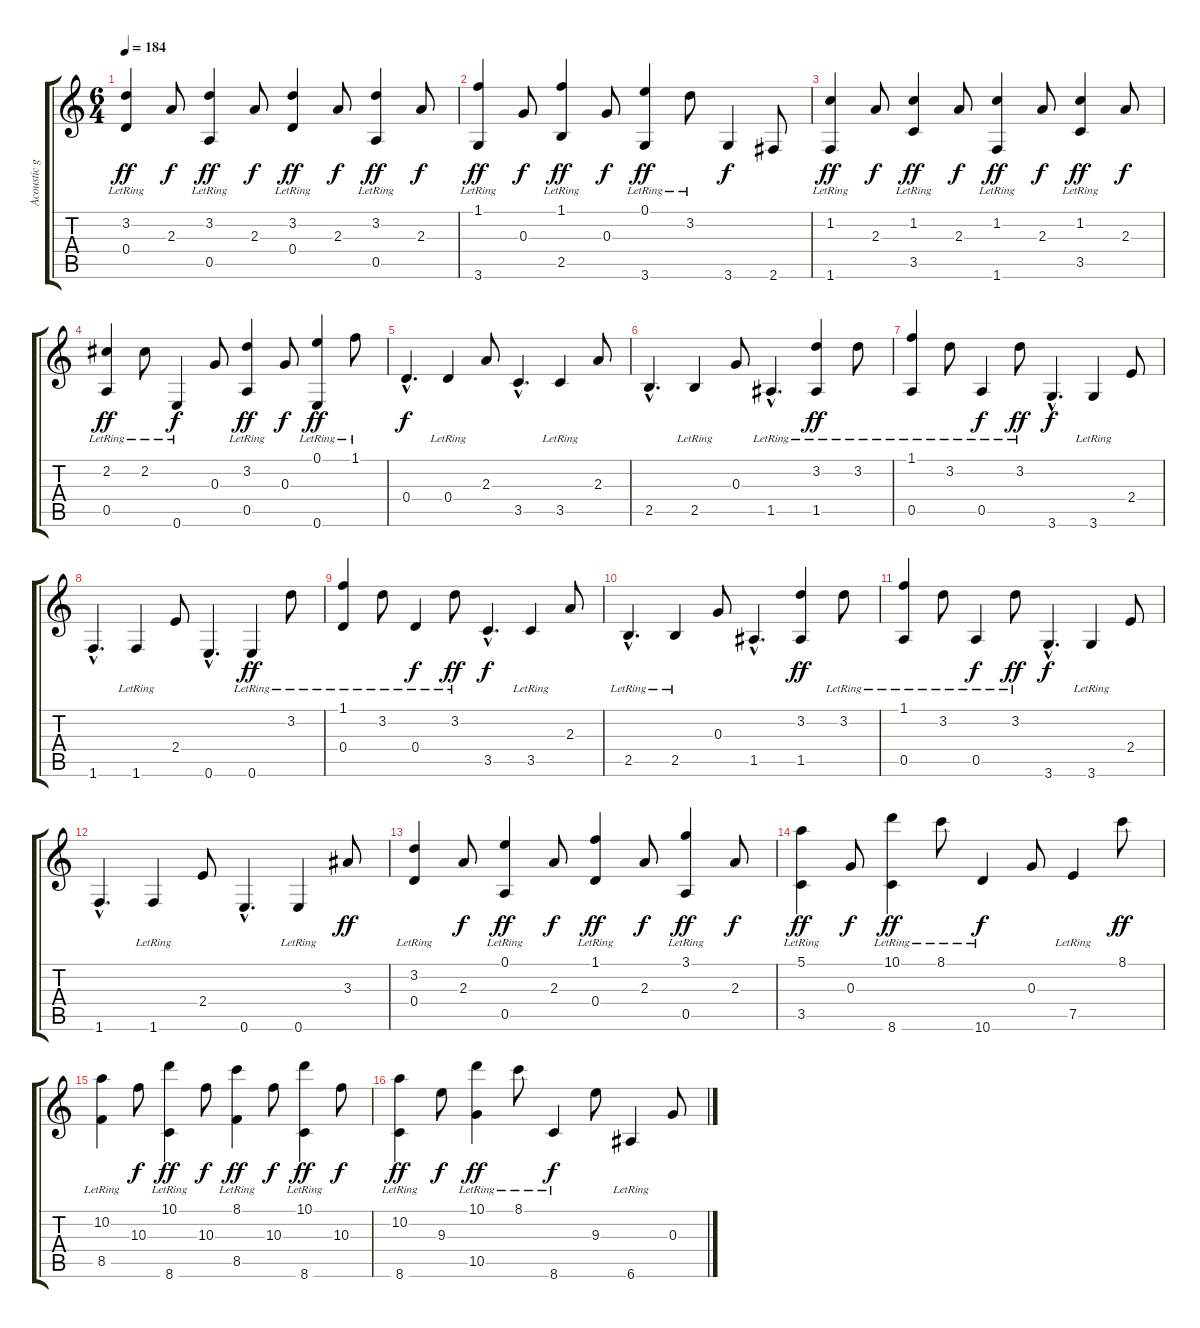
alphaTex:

\track ("Acoustic guitar" "Acoustic g") {instrument acousticguitarsteel}
\staff {score tabs}
\tuning (E4 B3 G3 D3 A2 E2) {hide}
\ts (6 4)
\tempo 184
\clef g2
\ks c
(3.2{lr} 0.4{lr}).4{dy ff} 2.3.8{dy f} (3.2{lr} 0.5{lr}).4{dy ff} 2.3.8{dy f} (3.2{lr} 0.4{lr}).4{dy ff} 2.3.8{dy f} (3.2{lr} 0.5{lr}).4{dy ff} 2.3.8{dy f} |
(1.1{lr} 3.6{lr}).4{dy ff} 0.3.8{dy f} (1.1{lr} 2.5{lr}).4{dy ff} 0.3.8{dy f} (0.1{lr} 3.6{lr}).4{dy ff} 3.2{lr}.8 3.6.4{dy f} 2.6.8 |
(1.2{lr} 1.6{lr}).4{dy ff} 2.3.8{dy f} (1.2{lr} 3.5{lr}).4{dy ff} 2.3.8{dy f} (1.2{lr} 1.6{lr}).4{dy ff} 2.3.8{dy f} (1.2{lr} 3.5{lr}).4{dy ff} 2.3.8{dy f} |
(2.2 0.5{lr}).4{dy ff} 2.2{lr}.8 0.6{lr}.4{dy f} 0.3.8 (3.2 0.5{lr}).4{dy ff} 0.3.8{dy f} (0.1 0.6{lr}).4{dy ff} 1.1{lr}.8 |
0.4{hac}.4{d dy f} 0.4{lr}.4 2.3.8 3.5{hac}.4{d} 3.5{lr}.4 2.3.8 |
2.5{hac}.4{d} 2.5{lr}.4 0.3.8 1.5{hac lr}.4{d} (3.2 1.5{lr}).4{dy ff} 3.2{lr}.8 |
(1.1{lr} 0.5{lr}).4 3.2{lr}.8 0.5{lr}.4{dy f} 3.2{lr}.8{dy ff} 3.6{hac}.4{d dy f} 3.6{lr}.4 2.4.8 |
1.6{hac}.4{d} 1.6{lr}.4 2.4.8 0.6{hac}.4{d} 0.6{lr}.4{dy ff} 3.2{lr}.8 |
(1.1{lr} 0.4{lr}).4 3.2{lr}.8 0.4{lr}.4{dy f} 3.2{lr}.8{dy ff} 3.5{hac}.4{d dy f} 3.5{lr}.4 2.3.8 |
2.5{hac lr}.4{d} 2.5{lr}.4 0.3.8 1.5{hac}.4{d} (3.2 1.5).4{dy ff} 3.2{lr}.8 |
(1.1{lr} 0.5{lr}).4 3.2{lr}.8 0.5{lr}.4{dy f} 3.2{lr}.8{dy ff} 3.6{hac}.4{d dy f} 3.6{lr}.4 2.4.8 |
1.6{hac}.4{d} 1.6{lr}.4 2.4.8 0.6{hac}.4{d} 0.6{lr}.4 3.3.8{dy ff} |
(3.2{lr} 0.4{lr}).4 2.3.8{dy f} (0.1{lr} 0.5{lr}).4{dy ff} 2.3.8{dy f} (1.1{lr} 0.4{lr}).4{dy ff} 2.3.8{dy f} (3.1{lr} 0.5{lr}).4{dy ff} 2.3.8{dy f} |
(5.1{lr} 3.5{lr}).4{dy ff} 0.3.8{dy f} (10.1 8.6{lr}).4{dy ff} 8.1{lr}.8 10.6{lr}.4{dy f} 0.3.8 7.5{lr}.4 8.1.8{dy ff} |
(10.2{lr} 8.5{lr}).4 10.3.8{dy f} (10.1{lr} 8.6{lr}).4{dy ff} 10.3.8{dy f} (8.1{lr} 8.5{lr}).4{dy ff} 10.3.8{dy f} (10.1{lr} 8.6{lr}).4{dy ff} 10.3.8{dy f} |
(10.2{lr} 8.6{lr}).4{dy ff} 9.3.8{dy f} (10.1 10.5{lr}).4{dy ff} 8.1{lr}.8 8.6{lr}.4{dy f} 9.3.8 6.6{lr}.4 0.3.8
